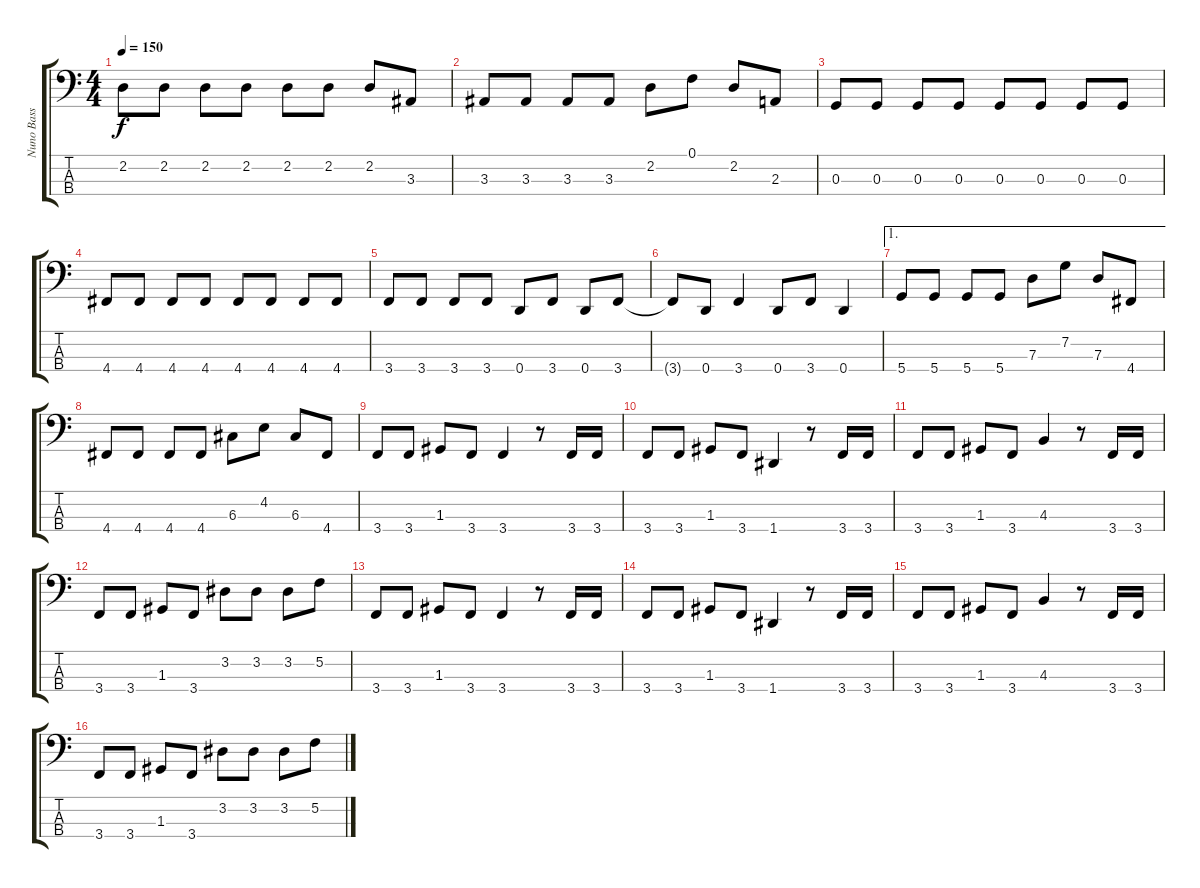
\track ("Nuno Bass" "Nuno Bass") {instrument slapbass2}
\staff {score tabs}
\tuning (F2 C2 G1 D1) {hide}
\ts (4 4)
\tempo 150
\clef f4
\ks c
2.2.8{dy f} 2.2.8 2.2.8 2.2.8 2.2.8 2.2.8 2.2.8 3.3.8 |
3.3.8 3.3.8 3.3.8 3.3.8 2.2.8 0.1.8 2.2.8 2.3.8 |
0.3.8 0.3.8 0.3.8 0.3.8 0.3.8 0.3.8 0.3.8 0.3.8 |
4.4.8 4.4.8 4.4.8 4.4.8 4.4.8 4.4.8 4.4.8 4.4.8 |
3.4.8 3.4.8 3.4.8 3.4.8 0.4.8 3.4.8 0.4.8 3.4.8 |
3.4{t}.8 0.4.8 3.4.4 0.4.8 3.4.8 0.4.4 |
\ae 1
5.4.8 5.4.8 5.4.8 5.4.8 7.3.8 7.2.8 7.3.8 4.4.8 |
4.4.8 4.4.8 4.4.8 4.4.8 6.3.8 4.2.8 6.3.8 4.4.8 |
3.4.8 3.4.8 1.3.8 3.4.8 3.4.4 r.8 3.4.16 3.4.16 |
3.4.8 3.4.8 1.3.8 3.4.8 1.4.4 r.8 3.4.16 3.4.16 |
3.4.8 3.4.8 1.3.8 3.4.8 4.3.4 r.8 3.4.16 3.4.16 |
3.4.8 3.4.8 1.3.8 3.4.8 3.2.8 3.2.8 3.2.8 5.2.8 |
3.4.8 3.4.8 1.3.8 3.4.8 3.4.4 r.8 3.4.16 3.4.16 |
3.4.8 3.4.8 1.3.8 3.4.8 1.4.4 r.8 3.4.16 3.4.16 |
3.4.8 3.4.8 1.3.8 3.4.8 4.3.4 r.8 3.4.16 3.4.16 |
3.4.8 3.4.8 1.3.8 3.4.8 3.2.8 3.2.8 3.2.8 5.2.8
